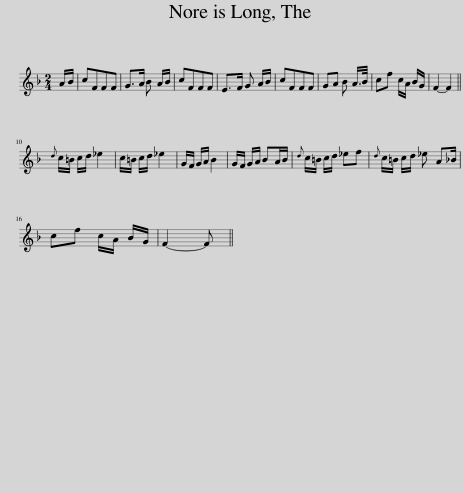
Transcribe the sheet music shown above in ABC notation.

X:1
L:1/8
M:2/4
I:linebreak $
K:F
V:1 treble
V:1
 A/B/ | cFFF | G>A B A/B/ | cFFF | E>F G A/B/ | %5
 cFFF | GA B A/>B/ | cf c/A/ B/G/ | F2- F2 ||${d} c/=B/ c/d/ _e2 | %10
 c/=B/ c/d/ _e2 | G/F/ G/A/ B2 | G/F/ G/A/ BA/B/ |{d} c/=B/ c/d/ _ef |{d} c/=B/ c/d/ _e A_B/ |$ %15
 cf c/A/ B/G/ | F2- F || %17
